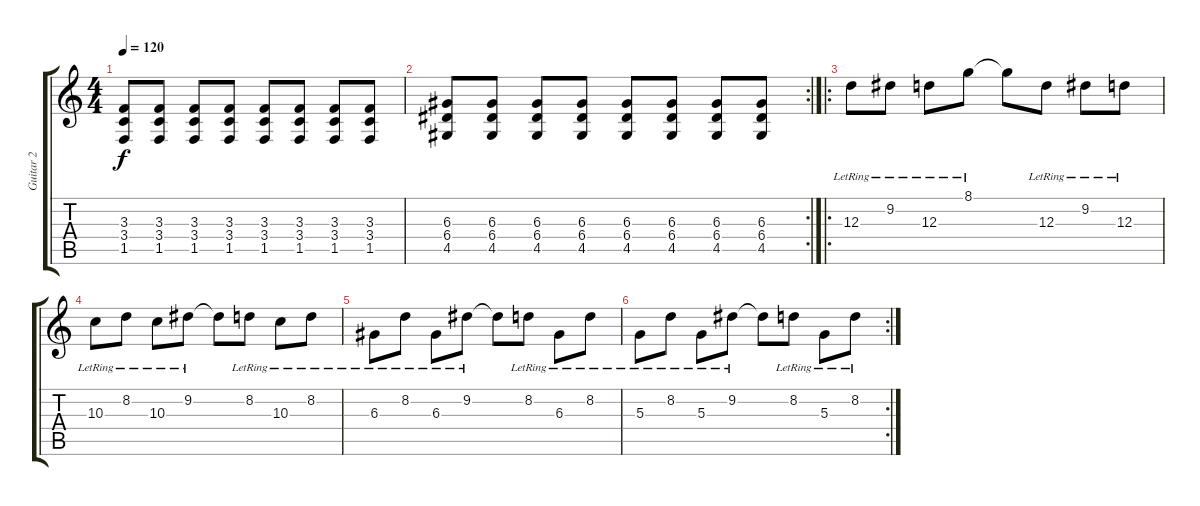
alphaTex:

\track ("Guitar 2" "Guitar 2") {instrument distortionguitar}
\staff {score tabs}
\tuning (B3 Gb3 D3 A2 E2 B1) {hide}
\ts (4 4)
\tempo 120
\clef g2
\ks c
(3.3 3.4 1.5).8{dy f} (3.3 3.4 1.5).8 (3.3 3.4 1.5).8 (3.3 3.4 1.5).8 (3.3 3.4 1.5).8 (3.3 3.4 1.5).8 (3.3 3.4 1.5).8 (3.3 3.4 1.5).8 |
\rc 2
(6.3 6.4 4.5).8 (6.3 6.4 4.5).8 (6.3 6.4 4.5).8 (6.3 6.4 4.5).8 (6.3 6.4 4.5).8 (6.3 6.4 4.5).8 (6.3 6.4 4.5).8 (6.3 6.4 4.5).8 |
\ro
12.3{lr}.8 9.2{lr}.8 12.3{lr}.8 8.1{lr}.8 8.1{t}.8 12.3{lr}.8 9.2{lr}.8 12.3{lr}.8 |
10.3{lr}.8 8.2{lr}.8 10.3{lr}.8 9.2{lr}.8 9.2{t}.8 8.2{lr}.8 10.3{lr}.8 8.2{lr}.8 |
6.3{lr}.8 8.2{lr}.8 6.3{lr}.8 9.2{lr}.8 9.2{t}.8 8.2{lr}.8 6.3{lr}.8 8.2{lr}.8 |
\rc 2
5.3{lr}.8 8.2{lr}.8 5.3{lr}.8 9.2{lr}.8 9.2{t}.8 8.2{lr}.8 5.3{lr}.8 8.2{lr}.8
